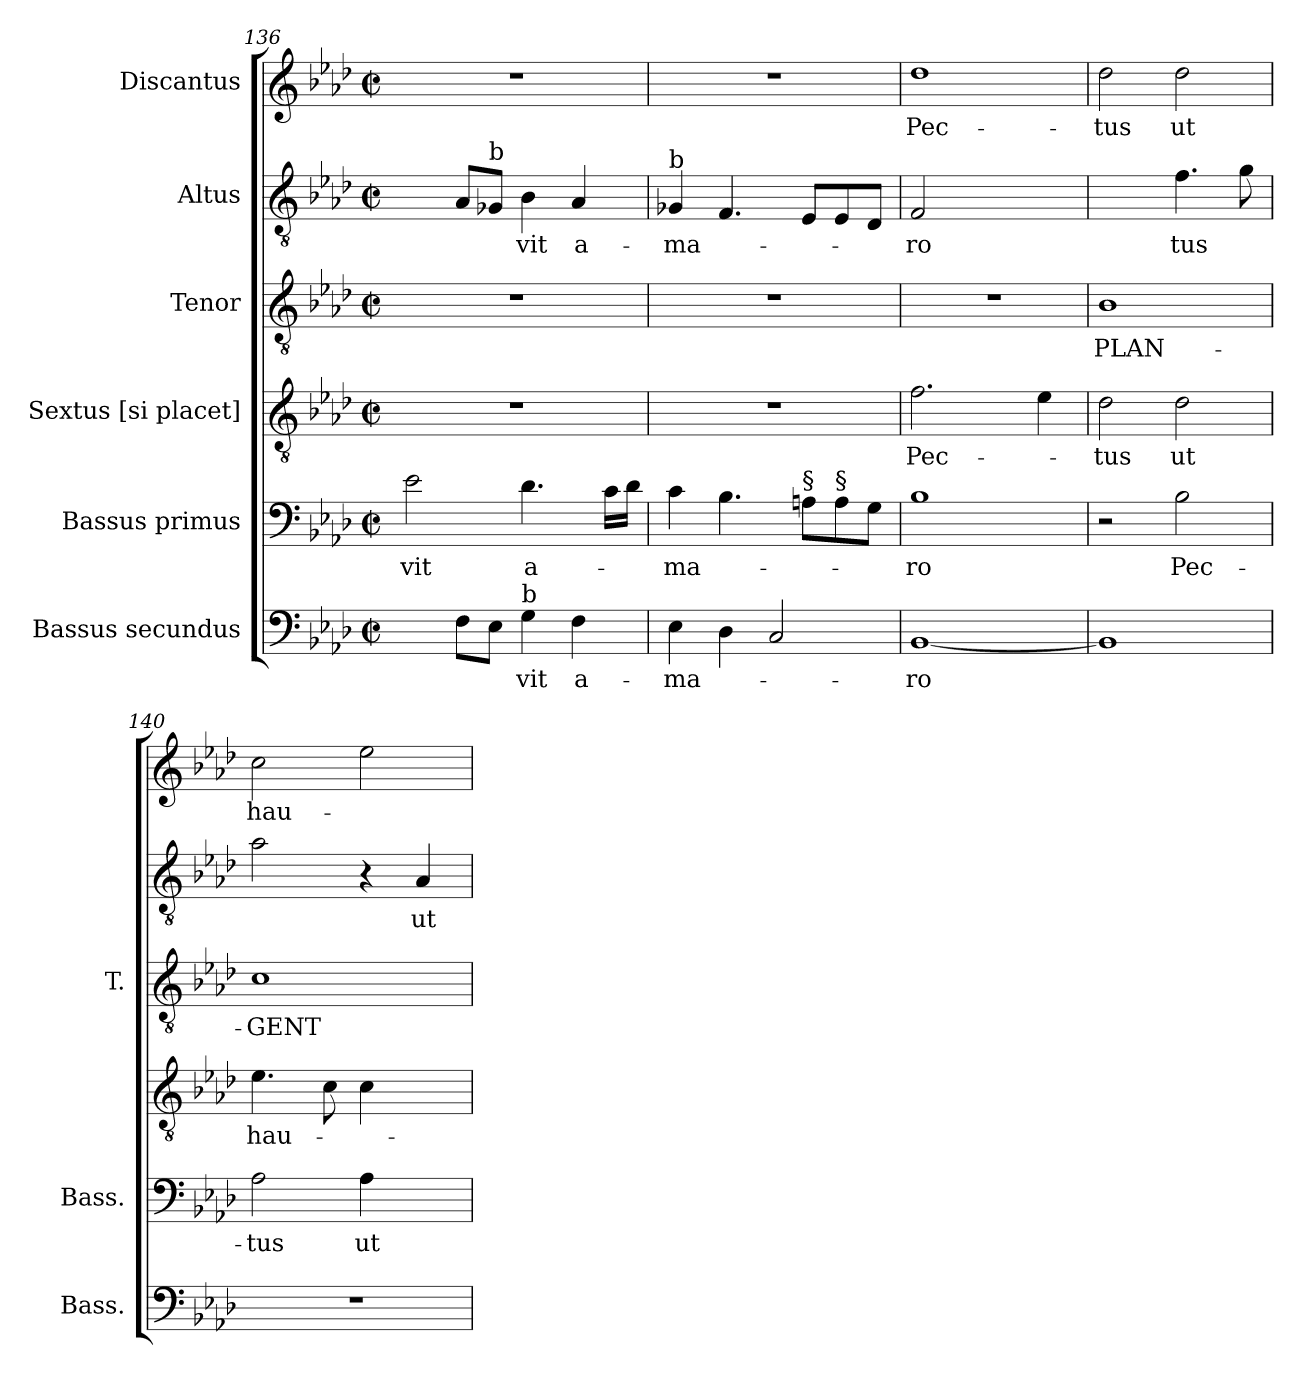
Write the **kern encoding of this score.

**kern	**text	**kern	**text	**kern	**text	**kern	**text	**kern	**text	**kern	**text
*part6	*part6	*part5	*part5	*part4	*part4	*part3	*part3	*part2	*part2	*part1	*part1
*staff6	*staff6	*staff5	*staff5	*staff4	*staff4	*staff3	*staff3	*staff2	*staff2	*staff1	*staff1
*I"Bassus secundus	*	*I"Bassus primus	*	*I"Sextus [si placet]	*	*I"Tenor	*	*I"Altus	*	*I"Discantus	*
*I'Bass.	*	*I'Bass.	*	*	*	*I'T.	*	*	*	*	*
*clefF4	*	*clefF4	*	*clefGv2	*	*clefGv2	*	*clefGv2	*	*clefG2	*
*	*	*	*	*ITrd7c12	*	*ITrd7c12	*	*ITrd7c12	*	*	*
*k[b-e-a-d-]	*	*k[b-e-a-d-]	*	*k[b-e-a-d-]	*	*k[b-e-a-d-]	*	*k[b-e-a-d-]	*	*k[b-e-a-d-]	*
*A-:	*	*A-:	*	*A-:	*	*A-:	*	*A-:	*	*A-:	*
*M2/2	*	*M2/2	*	*M2/2	*	*M2/2	*	*M2/2	*	*M2/2	*
*met(c|)	*	*met(c|)	*	*met(c|)	*	*met(c|)	*	*met(c|)	*	*met(c|)	*
=136	=136	=136	=136	=136	=136	=136	=136	=136	=136	=136	=136
!	!	!	!LO:LY:b:color=#000000	!	!	!	!	!	!	!	!
4G-Xi\yy	.	2e-i\	-vit	1r	.	1r	.	4BB-i\yy	.	1r	.
8Fi\L	.	.	.	.	.	.	.	8AA-i/L	.	.	.
!	!	!	!	!	!	!	!	!LO:TX:a:t=b	!	!	!
8E-i\J	.	.	.	.	.	.	.	8GG-i/J	.	.	.
!	!LO:LY:b:color=#000000	!	!	!	!	!	!	!	!	!	!
!	!	!	!LO:LY:b:color=#000000	!	!	!	!	!	!	!	!
!LO:TX:a:t=b	!	!	!	!	!	!	!	!	!	!	!
!	!	!	!	!	!	!	!	!	!LO:LY:b:color=#000000	!	!
4G-i\	-vit	4.d-i\	a-	.	.	.	.	4BB-i\	-vit	.	.
!	!LO:LY:b:color=#000000	!	!	!	!	!	!	!	!	!	!
!	!	!	!	!	!	!	!	!	!LO:LY:b:color=#000000	!	!
4Fi\	a-	.	.	.	.	.	.	4AA-i/	a-	.	.
.	.	16ci\LL	.	.	.	.	.	.	.	.	.
.	.	16d-i\JJ	.	.	.	.	.	.	.	.	.
=137	=137	=137	=137	=137	=137	=137	=137	=137	=137	=137	=137
!	!LO:LY:b:color=#000000	!	!	!	!	!	!	!	!	!	!
!	!	!	!LO:LY:b:color=#000000	!	!	!	!	!	!	!	!
!	!	!	!	!	!	!	!	!LO:TX:a:t=b	!	!	!
!	!	!	!	!	!	!	!	!	!LO:LY:b:color=#000000	!	!
4E-i\	-ma-	4ci\	-ma-	1r	.	1r	.	4GG-i/	-ma-	1r	.
4D-i\	.	4.B-i\	.	.	.	.	.	4.FFi/	.	.	.
2Ci/	.	.	.	.	.	.	.	.	.	.	.
!	!	!LO:TX:a:t=§	!	!	!	!	!	!	!	!	!
.	.	8Ai\L	.	.	.	.	.	8EE-i/L	.	.	.
!	!	!LO:TX:a:t=§	!	!	!	!	!	!	!	!	!
.	.	8Ai\	.	.	.	.	.	8EE-i/	.	.	.
.	.	8Gi\J	.	.	.	.	.	8DD-i/J	.	.	.
!!LO:LB:g=z
=138	=138	=138	=138	=138	=138	=138	=138	=138	=138	=138	=138
!	!LO:LY:b:color=#000000	!	!	!	!	!	!	!	!	!	!
!	!	!	!LO:LY:b:color=#000000	!	!	!	!	!	!	!	!
!	!	!	!	!	!LO:LY:b:color=#000000	!	!	!	!	!	!
!	!	!	!	!	!	!	!	!	!LO:LY:b:color=#000000	!	!
!	!	!	!	!	!	!	!	!	!	!	!LO:LY:b:color=#000000
[1BB-i	-ro	1B-i	-ro	2.Fi\	Pec-	1r	.	2FFi/	-ro	1dd-i	Pec-
!	!	!	!	!	!	!	!	!	!LO:LY:b:color=#000000	!	!
.	.	.	.	.	.	.	.	[2Fi\yy	Pec-	.	.
.	.	.	.	4E-i\	.	.	.	.	.	.	.
=139	=139	=139	=139	=139	=139	=139	=139	=139	=139	=139	=139
!	!	!	!	!	!LO:LY:b:color=#000000	!	!	!	!	!	!
!	!	!	!	!	!	!	!LO:LY:b:color=#000000	!	!	!	!
!	!	!	!	!	!	!	!	!	!	!	!LO:LY:b:color=#000000
1BB-i]	.	2r	.	2D-i\	-tus	1BB-i	PLAN-	2Fi\yy]	.	2dd-i\	-tus
!	!	!	!LO:LY:b:color=#000000	!	!	!	!	!	!	!	!
!	!	!	!	!	!LO:LY:b:color=#000000	!	!	!	!	!	!
!	!	!	!	!	!	!	!	!	!LO:LY:b:color=#000000	!	!
!	!	!	!	!	!	!	!	!	!	!	!LO:LY:b:color=#000000
.	.	2B-i\	Pec-	2D-i\	ut	.	.	4.Fi\	-tus	2dd-i\	ut
.	.	.	.	.	.	.	.	8Gi\	.	.	.
=140	=140	=140	=140	=140	=140	=140	=140	=140	=140	=140	=140
!	!	!	!LO:LY:b:color=#000000	!	!	!	!	!	!	!	!
!	!	!	!	!	!LO:LY:b:color=#000000	!	!	!	!	!	!
!	!	!	!	!	!	!	!LO:LY:b:color=#000000	!	!	!	!
!	!	!	!	!	!	!	!	!	!	!	!LO:LY:b:color=#000000
1r	.	2A-i\	-tus	4.E-i\	hau-	1Ci	-GENT	2A-i\	.	2cci\	hau-
.	.	.	.	8Ci\	.	.	.	.	.	.	.
!	!	!	!LO:LY:b:color=#000000	!	!	!	!	!	!	!	!
.	.	4A-i\	ut	4Ci\	.	.	.	4r	.	2ee-i\	.
!	!	!	!LO:LY:b:color=#000000	!	!	!	!	!	!	!	!
!	!	!	!	!	!	!	!	!	!LO:LY:b:color=#000000	!	!
.	.	[4ci\yy	hau-	[4E-i\yy	.	.	.	4AA-i/	ut	.	.
=	=	=	=	=	=	=	=	=	=	=	=
*-	*-	*-	*-	*-	*-	*-	*-	*-	*-	*-	*-
